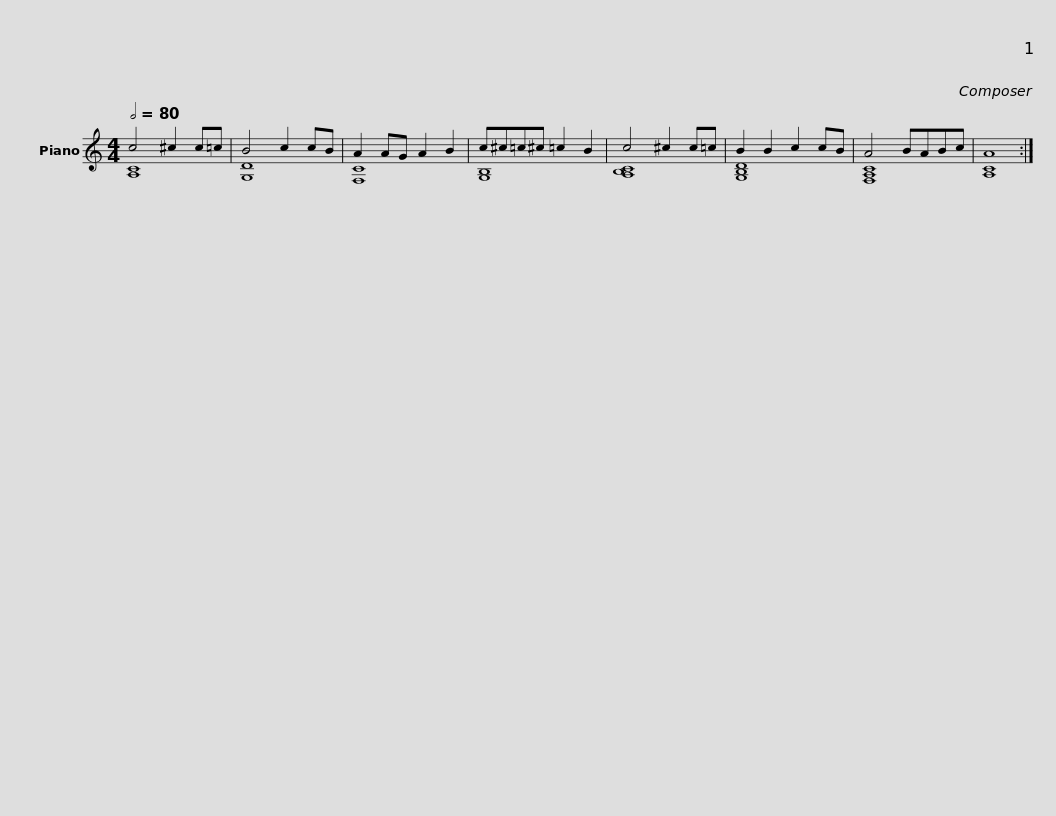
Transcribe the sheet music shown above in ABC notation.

X:1
%%score ( 1 2 )
L:1/8
Q:1/2=80
M:4/4
I:linebreak $
K:C
V:1 treble
V:2 treble
V:1
 c4 ^c2 c=c | B4 c2 cB | A2 AG A2 B2 | c^c=c^c =c2 B2 |$ c4 ^c2 c=c | %5
 B2 B2 c2 cB | A4 BABc | A8 :| %8
V:2
 [A,C]8 | [G,D]8 | [F,C]8 | [G,B,]8 |$ [A,B,C]8 | %5
 [G,B,D]8 | [F,A,C]8 | [A,C]8 :| %8
